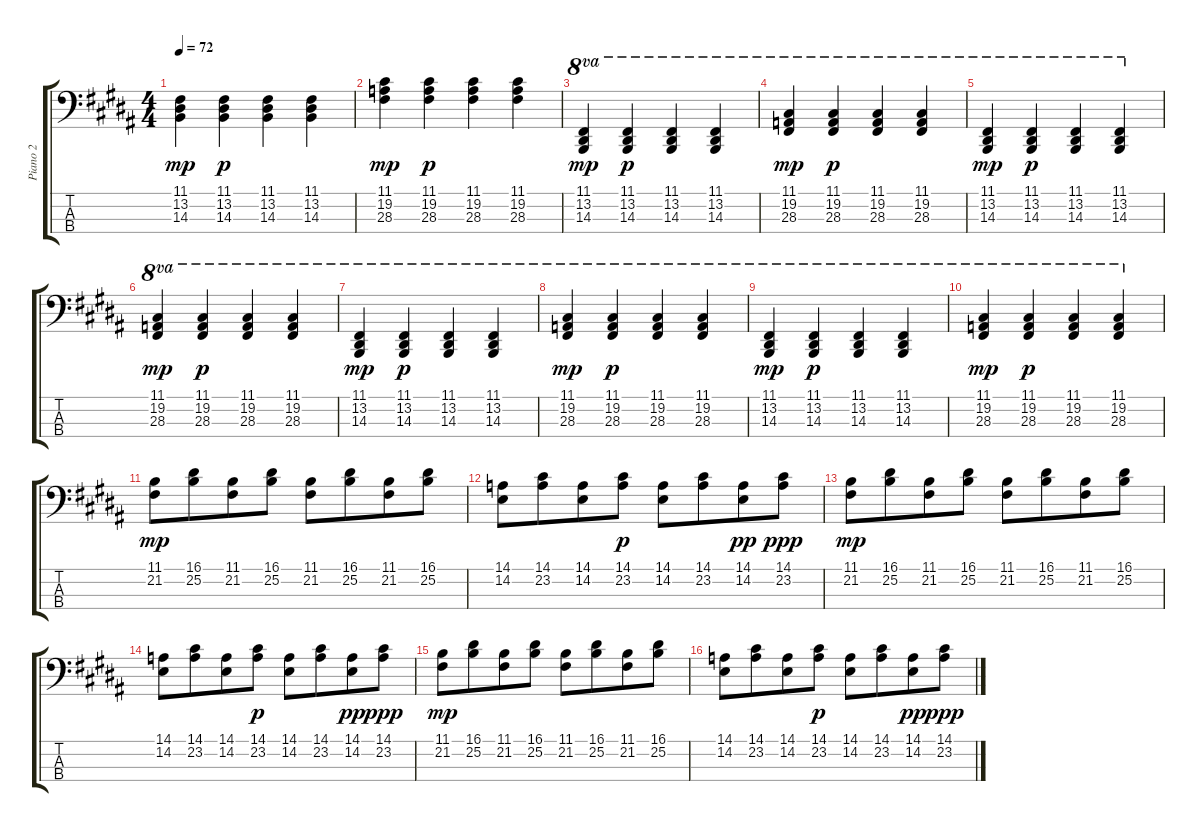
\track ("Piano 2" "Piano 2") {instrument acousticgrandpiano}
\staff {score tabs}
\tuning (G2 D2 A1 E1) {hide}
\ts (4 4)
\tempo 72
\clef f4
\ks b
(11.1 13.2 14.3).4{dy mp} (11.1 13.2 14.3).4{dy p} (11.1 13.2 14.3).4 (11.1 13.2 14.3).4 |
(11.1 19.2 28.3).4{dy mp} (11.1 19.2 28.3).4{dy p} (11.1 19.2 28.3).4 (11.1 19.2 28.3).4 |
(11.1 13.2 14.3).4{ot 8va dy mp} (11.1 13.2 14.3).4{ot 8va dy p} (11.1 13.2 14.3).4{ot 8va} (11.1 13.2 14.3).4{ot 8va} |
(11.1 19.2 28.3).4{ot 8va dy mp} (11.1 19.2 28.3).4{ot 8va dy p} (11.1 19.2 28.3).4{ot 8va} (11.1 19.2 28.3).4{ot 8va} |
(11.1 13.2 14.3).4{ot 8va dy mp} (11.1 13.2 14.3).4{ot 8va dy p} (11.1 13.2 14.3).4{ot 8va} (11.1 13.2 14.3).4{ot 8va} |
(11.1 19.2 28.3).4{ot 8va dy mp} (11.1 19.2 28.3).4{ot 8va dy p} (11.1 19.2 28.3).4{ot 8va} (11.1 19.2 28.3).4{ot 8va} |
(11.1 13.2 14.3).4{ot 8va dy mp} (11.1 13.2 14.3).4{ot 8va dy p} (11.1 13.2 14.3).4{ot 8va} (11.1 13.2 14.3).4{ot 8va} |
(11.1 19.2 28.3).4{ot 8va dy mp} (11.1 19.2 28.3).4{ot 8va dy p} (11.1 19.2 28.3).4{ot 8va} (11.1 19.2 28.3).4{ot 8va} |
(11.1 13.2 14.3).4{ot 8va dy mp} (11.1 13.2 14.3).4{ot 8va dy p} (11.1 13.2 14.3).4{ot 8va} (11.1 13.2 14.3).4{ot 8va} |
(11.1 19.2 28.3).4{ot 8va dy mp} (11.1 19.2 28.3).4{ot 8va dy p} (11.1 19.2 28.3).4{ot 8va} (11.1 19.2 28.3).4{ot 8va} |
(11.1 21.2).8{dy mp} (16.1 25.2).8{beam merge} (11.1 21.2).8 (16.1 25.2).8 (11.1 21.2).8 (16.1 25.2).8{beam merge} (11.1 21.2).8 (16.1 25.2).8 |
(14.1 14.2).8 (14.1 23.2).8{beam merge} (14.1 14.2).8 (14.1 23.2).8{dy p} (14.1 14.2).8 (14.1 23.2).8{beam merge} (14.1 14.2).8{dy pp} (14.1 23.2).8{dy ppp} |
(11.1 21.2).8{dy mp} (16.1 25.2).8{beam merge} (11.1 21.2).8 (16.1 25.2).8 (11.1 21.2).8 (16.1 25.2).8{beam merge} (11.1 21.2).8 (16.1 25.2).8 |
(14.1 14.2).8 (14.1 23.2).8{beam merge} (14.1 14.2).8 (14.1 23.2).8{dy p} (14.1 14.2).8 (14.1 23.2).8{beam merge} (14.1 14.2).8{dy pp} (14.1 23.2).8{dy ppp} |
(11.1 21.2).8{dy mp} (16.1 25.2).8{beam merge} (11.1 21.2).8 (16.1 25.2).8 (11.1 21.2).8 (16.1 25.2).8{beam merge} (11.1 21.2).8 (16.1 25.2).8 |
(14.1 14.2).8 (14.1 23.2).8{beam merge} (14.1 14.2).8 (14.1 23.2).8{dy p} (14.1 14.2).8 (14.1 23.2).8{beam merge} (14.1 14.2).8{dy pp} (14.1 23.2).8{dy ppp}
